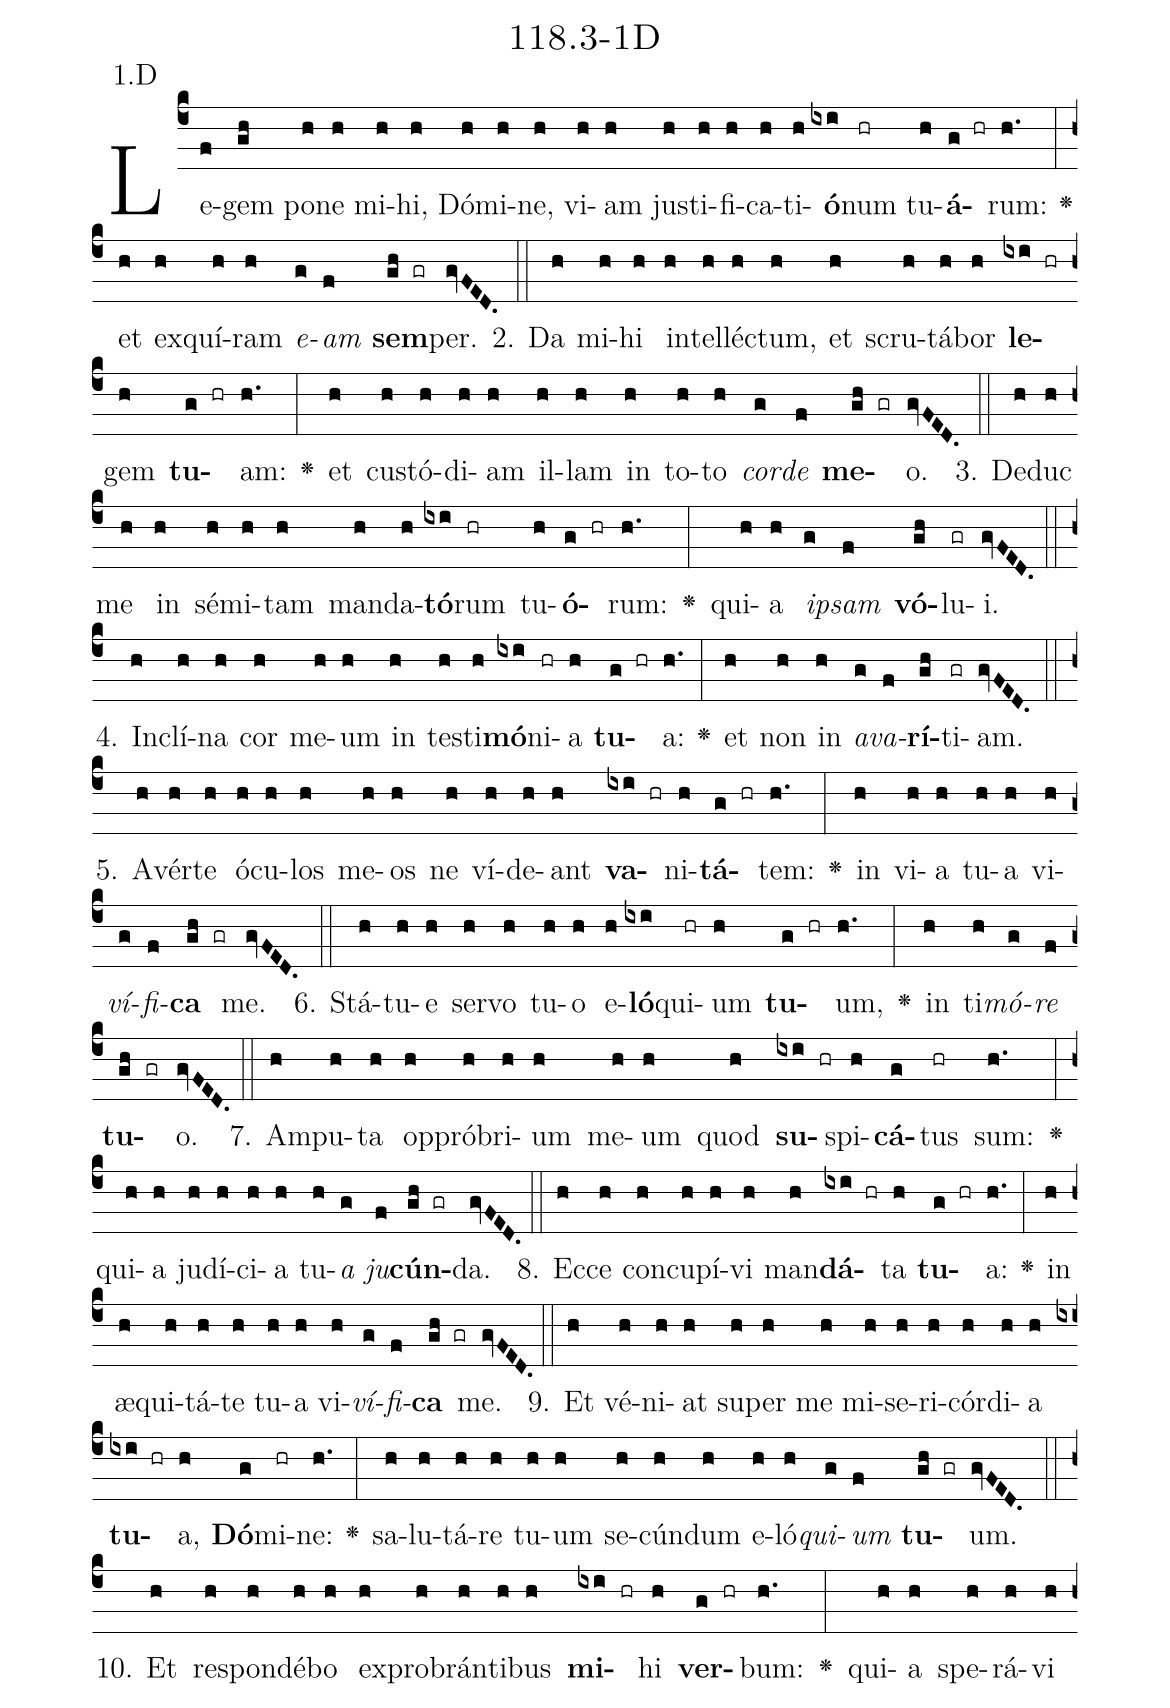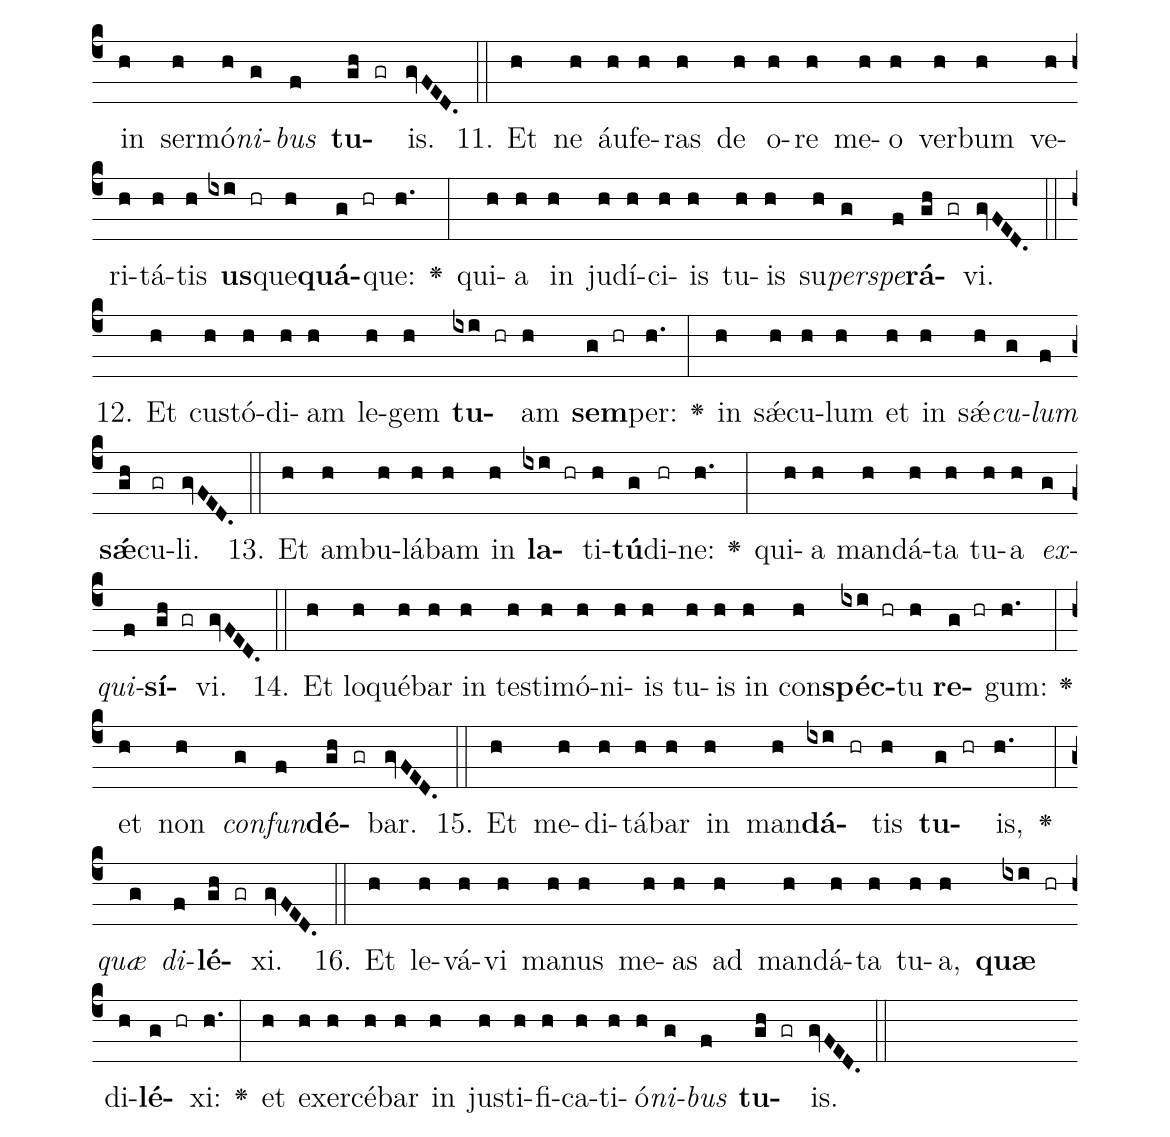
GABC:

name: 118.3-1D;
annotation: 1.D;
%%
(c4)Le(f)gem(gh) po(h)ne(h) mi(h)hi,(h) Dó(h)mi(h)ne,(h) vi(h)am(h) jus(h)ti(h)fi(h)ca(h)ti(h)<b>ó</b>(ixi)num(hr) tu(h)<b>á</b>(g hr)rum:(h.) <v>\greheightstar</v>(:) et(h) ex(h)quí(h)ram(h) <i>e</i>(g)<i>am</i>(f) <b>sem</b>(gh gr)per.(gvFED.) (::)
2. Da(h) mi(h)hi(h) in(h)tel(h)léc(h)tum,(h) et(h) scru(h)tá(h)bor(h) <b>le</b>(ixi hr)gem(h) <b>tu</b>(g hr)am:(h.) <v>\greheightstar</v>(:) et(h) cus(h)tó(h)di(h)am(h) il(h)lam(h) in(h) to(h)to(h) <i>cor</i>(g)<i>de</i>(f) <b>me</b>(gh gr)o.(gvFED.) (::)
3. De(h)duc(h) me(h) in(h) sé(h)mi(h)tam(h) man(h)da(h)<b>tó</b>(ixi)rum(hr) tu(h)<b>ó</b>(g hr)rum:(h.) <v>\greheightstar</v>(:) qui(h)a(h) <i>ip</i>(g)<i>sam</i>(f) <b>vó</b>(gh)lu(gr)i.(gvFED.) (::)
4. In(h)clí(h)na(h) cor(h) me(h)um(h) in(h) tes(h)ti(h)<b>mó</b>(ixi)ni(hr)a(h) <b>tu</b>(g hr)a:(h.) <v>\greheightstar</v>(:) et(h) non(h) in(h) <i>a</i>(g)<i>va</i>(f)<b>rí</b>(gh)ti(gr)am.(gvFED.) (::)
5. A(h)vér(h)te(h) ó(h)cu(h)los(h) me(h)os(h) ne(h) ví(h)de(h)ant(h) <b>va</b>(ixi hr)ni(h)<b>tá</b>(g hr)tem:(h.) <v>\greheightstar</v>(:) in(h) vi(h)a(h) tu(h)a(h) vi(h)<i>ví</i>(g)<i>fi</i>(f)<b>ca</b>(gh gr) me.(gvFED.) (::)
6. Stá(h)tu(h)e(h) ser(h)vo(h) tu(h)o(h) e(h)<b>ló</b>(ixi)qui(hr)um(h) <b>tu</b>(g hr)um,(h.) <v>\greheightstar</v>(:) in(h) ti(h)<i>mó</i>(g)<i>re</i>(f) <b>tu</b>(gh gr)o.(gvFED.) (::)
7. Am(h)pu(h)ta(h) op(h)pró(h)bri(h)um(h) me(h)um(h) quod(h) <b>su</b>(ixi hr)spi(h)<b>cá</b>(g)tus(hr) sum:(h.) <v>\greheightstar</v>(:) qui(h)a(h) ju(h)dí(h)ci(h)a(h) tu(h)<i>a</i>(g) <i>ju</i>(f)<b>cún</b>(gh gr)da.(gvFED.) (::)
8. Ec(h)ce(h) con(h)cu(h)pí(h)vi(h) man(h)<b>dá</b>(ixi hr)ta(h) <b>tu</b>(g hr)a:(h.) <v>\greheightstar</v>(:) in(h) æ(h)qui(h)tá(h)te(h) tu(h)a(h) vi(h)<i>ví</i>(g)<i>fi</i>(f)<b>ca</b>(gh gr) me.(gvFED.) (::)
9. Et(h) vé(h)ni(h)at(h) su(h)per(h) me(h) mi(h)se(h)ri(h)cór(h)di(h)a(h) <b>tu</b>(ixi hr)a,(h) <b>Dó</b>(g)mi(hr)ne:(h.) <v>\greheightstar</v>(:) sa(h)lu(h)tá(h)re(h) tu(h)um(h) se(h)cún(h)dum(h) e(h)ló(h)<i>qui</i>(g)<i>um</i>(f) <b>tu</b>(gh gr)um.(gvFED.) (::)
10. Et(h) re(h)spon(h)dé(h)bo(h) ex(h)pro(h)brán(h)ti(h)bus(h) <b>mi</b>(ixi hr)hi(h) <b>ver</b>(g hr)bum:(h.) <v>\greheightstar</v>(:) qui(h)a(h) spe(h)rá(h)vi(h) in(h) ser(h)mó(h)<i>ni</i>(g)<i>bus</i>(f) <b>tu</b>(gh gr)is.(gvFED.) (::)
11. Et(h) ne(h) áu(h)fe(h)ras(h) de(h) o(h)re(h) me(h)o(h) ver(h)bum(h) ve(h)ri(h)tá(h)tis(h) <b>us</b>(ixi hr)que(h)<b>quá</b>(g hr)que:(h.) <v>\greheightstar</v>(:) qui(h)a(h) in(h) ju(h)dí(h)ci(h)is(h) tu(h)is(h) su(h)<i>per</i>(g)<i>spe</i>(f)<b>rá</b>(gh gr)vi.(gvFED.) (::)
12. Et(h) cus(h)tó(h)di(h)am(h) le(h)gem(h) <b>tu</b>(ixi hr)am(h) <b>sem</b>(g hr)per:(h.) <v>\greheightstar</v>(:) in(h) sǽ(h)cu(h)lum(h) et(h) in(h) sǽ(h)<i>cu</i>(g)<i>lum</i>(f) <b>sǽ</b>(gh)cu(gr)li.(gvFED.) (::)
13. Et(h) am(h)bu(h)lá(h)bam(h) in(h) <b>la</b>(ixi hr)ti(h)<b>tú</b>(g)di(hr)ne:(h.) <v>\greheightstar</v>(:) qui(h)a(h) man(h)dá(h)ta(h) tu(h)a(h) <i>ex</i>(g)<i>qui</i>(f)<b>sí</b>(gh gr)vi.(gvFED.) (::)
14. Et(h) lo(h)qué(h)bar(h) in(h) tes(h)ti(h)mó(h)ni(h)is(h) tu(h)is(h) in(h) con(h)<b>spéc</b>(ixi hr)tu(h) <b>re</b>(g hr)gum:(h.) <v>\greheightstar</v>(:) et(h) non(h) <i>con</i>(g)<i>fun</i>(f)<b>dé</b>(gh gr)bar.(gvFED.) (::)
15. Et(h) me(h)di(h)tá(h)bar(h) in(h) man(h)<b>dá</b>(ixi hr)tis(h) <b>tu</b>(g hr)is,(h.) <v>\greheightstar</v>(:) <i>quæ</i>(g) <i>di</i>(f)<b>lé</b>(gh gr)xi.(gvFED.) (::)
16. Et(h) le(h)vá(h)vi(h) ma(h)nus(h) me(h)as(h) ad(h) man(h)dá(h)ta(h) tu(h)a,(h) <b>quæ</b>(ixi hr) di(h)<b>lé</b>(g hr)xi:(h.) <v>\greheightstar</v>(:) et(h) ex(h)er(h)cé(h)bar(h) in(h) jus(h)ti(h)fi(h)ca(h)ti(h)ó(h)<i>ni</i>(g)<i>bus</i>(f) <b>tu</b>(gh gr)is.(gvFED.) (::)
